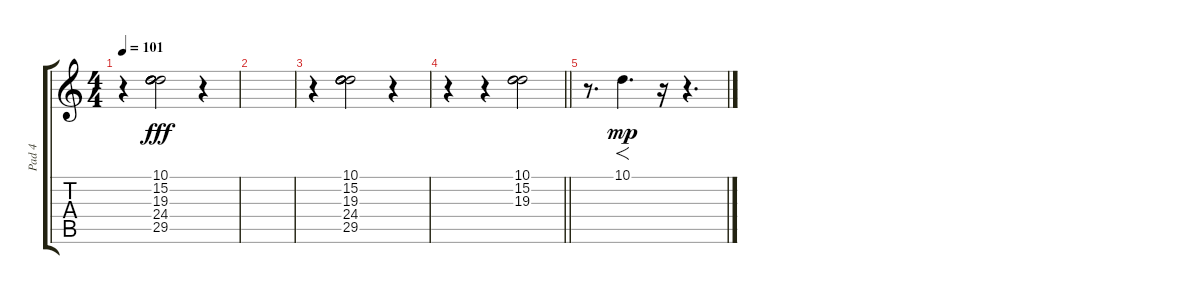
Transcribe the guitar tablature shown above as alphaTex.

\track ("Pad 4" "Pad 4") {instrument stringensemble1}
\staff {score tabs}
\tuning (E4 B3 G3 D3 A2 D2) {hide}
\ts (4 4)
\tempo 101
\clef g2
\ks c
r.4{dy fff volume 0} (10.1 15.2 19.3 24.4 29.5).2{volume 16} r.4 |
|
r.4{volume 0} (10.1 15.2 19.3 24.4 29.5).2{volume 16} r.4 |
\barLineRight lightlight
r.4 r.4{volume 0} (10.1 15.2 19.3).2{volume 16} |
r.8{d} 10.1.4{f d dy mp} r.16 r.4{d}
